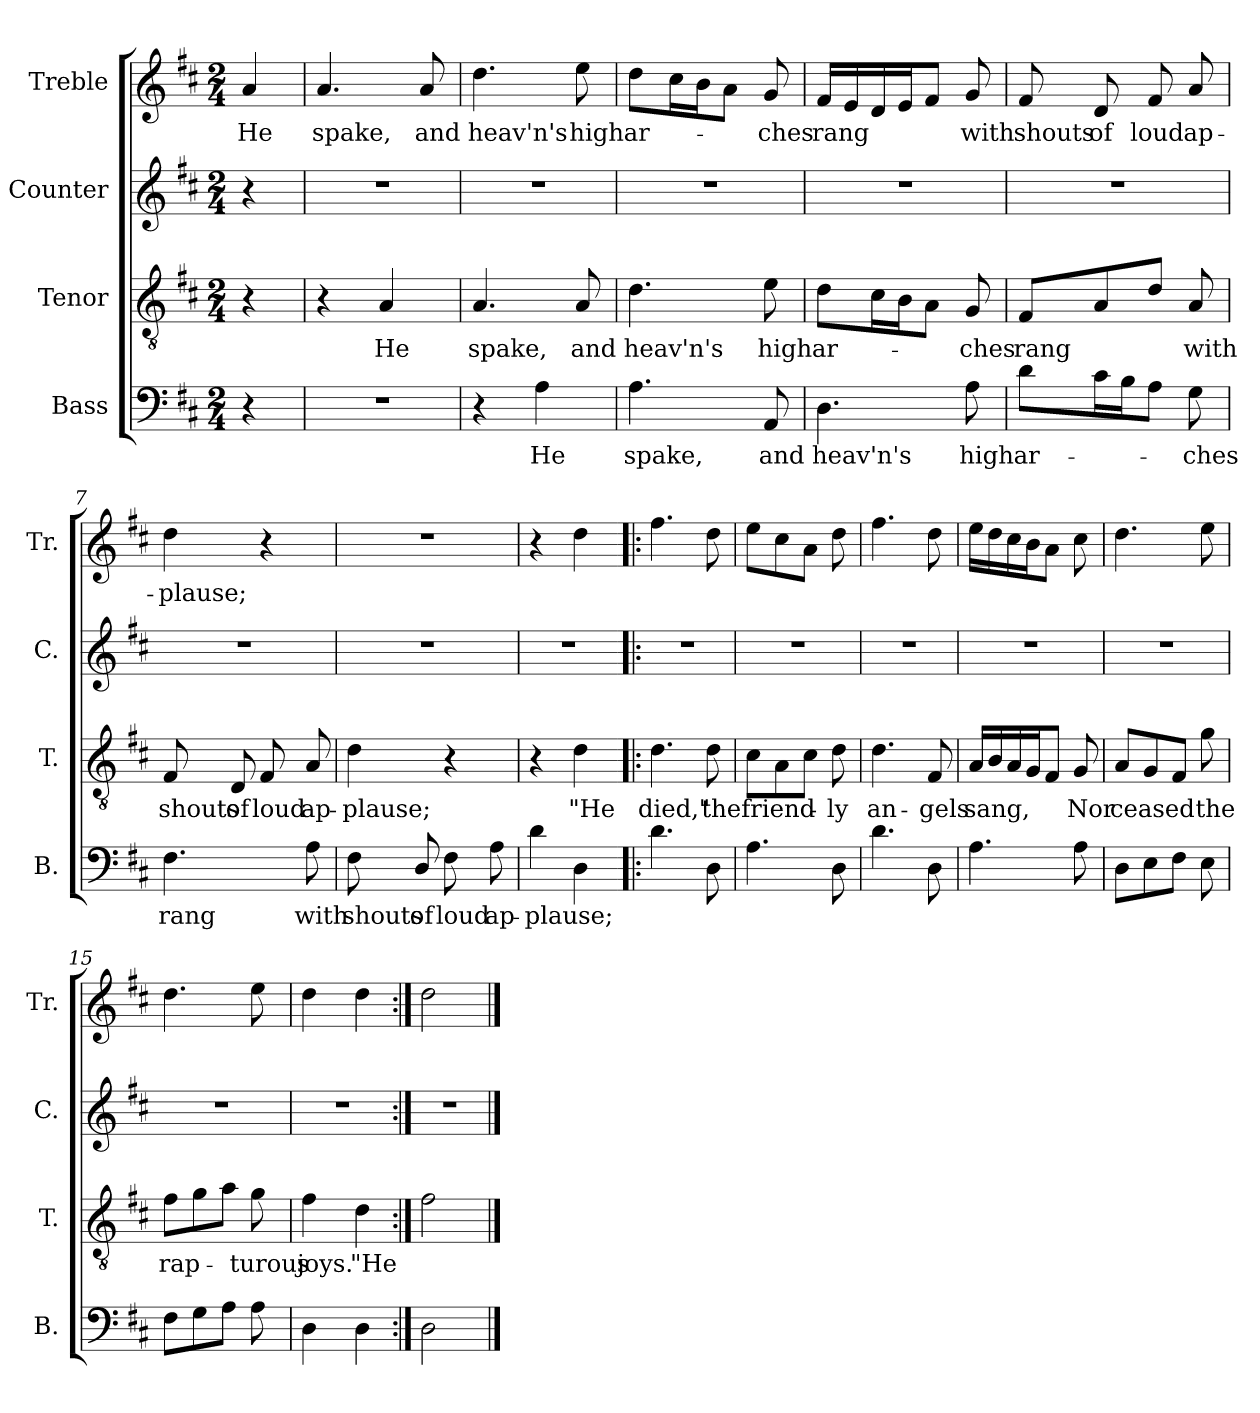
**kern	**text	**kern	**text	**kern	**kern	**text
*part4	*part4	*part3	*part3	*part2	*part1	*part1
*staff4	*staff4	*staff3	*staff3	*staff2	*staff1	*staff1
*I"Bass	*	*I"Tenor	*	*I"Counter	*I"Treble	*
*I'B.	*	*I'T.	*	*I'C.	*I'Tr.	*
*clefF4	*	*clefGv2	*	*clefG2	*clefG2	*
*k[f#c#]	*	*k[f#c#]	*	*k[f#c#]	*k[f#c#]	*
*M2/4	*	*M2/4	*	*M2/4	*M2/4	*
=1	=1	=1	=1	=1	=1	=1
4r	.	4r	.	4r	4a/	He
=2	=2	=2	=2	=2	=2	=2
2r	.	4r	.	2r	4.a/	spake,
.	.	4A/	He	.	.	.
.	.	.	.	.	8a/	and
=3	=3	=3	=3	=3	=3	=3
4r	.	4.A/	spake,	2r	4.dd\	heav'n's
4A\	He	.	.	.	.	.
.	.	8A/	and	.	8ee\	high
=4	=4	=4	=4	=4	=4	=4
4.A\	spake,	4.d\	heav'n's	2r	8dd\L	ar-
.	.	.	.	.	16cc#\L	.
.	.	.	.	.	16b\J	.
.	.	.	.	.	8a\J	.
8AA/	and	8e\	high	.	8g/	-ches
=5	=5	=5	=5	=5	=5	=5
4.D\	heav'n's	8d\L	ar-	2r	16f#/LL	rang
.	.	.	.	.	16e/	.
.	.	16c#\L	.	.	16d/	.
.	.	16B\J	.	.	16e/J	.
.	.	8A\J	.	.	8f#/J	.
8A\	high	8G/	-ches	.	8g/	with
=6	=6	=6	=6	=6	=6	=6
8d\L	ar-	8F#/L	rang	2r	8f#/	shouts
16c#\L	.	8A/	.	.	8d/	of
16B\J	.	.	.	.	.	.
8A\J	.	8d/J	.	.	8f#/	loud
8G\	-ches	8A/	with	.	8a/	ap-
=7	=7	=7	=7	=7	=7	=7
4.F#\	rang	8F#/	shouts	2r	4dd\	-plause;
.	.	8D/	of	.	.	.
.	.	8F#/	loud	.	4r	.
8A\	with	8A/	ap-	.	.	.
=8	=8	=8	=8	=8	=8	=8
8F#\	shouts	4d\	-plause;	2r	2r	.
8D/	of	.	.	.	.	.
8F#\	loud	4r	.	.	.	.
8A\	ap-	.	.	.	.	.
=9	=9	=9	=9	=9	=9	=9
4d\	-plause;	4r	.	2r	4r	.
4D\	.	4d\	"He	.	4dd\	.
=10!|:	=10!|:	=10!|:	=10!|:	=10!|:	=10!|:	=10!|:
4.d\	.	4.d\	died,"	2r	4.ff#\	.
8D\	.	8d\	the	.	8dd\	.
=11	=11	=11	=11	=11	=11	=11
4.A\	.	8c#\L	friend-	2r	8ee\L	.
.	.	8A\	.	.	8cc#\	.
.	.	8c#\J	.	.	8a\J	.
8D\	.	8d\	-ly	.	8dd\	.
=12	=12	=12	=12	=12	=12	=12
4.d\	.	4.d\	an-	2r	4.ff#\	.
8D\	.	8F#/	-gels	.	8dd\	.
=13	=13	=13	=13	=13	=13	=13
4.A\	.	16A/LL	sang,	2r	16ee\LL	.
.	.	16B/	.	.	16dd\	.
.	.	16A/	.	.	16cc#\	.
.	.	16G/J	.	.	16b\J	.
.	.	8F#/J	.	.	8a\J	.
8A\	.	8G/	Nor	.	8cc#\	.
=14	=14	=14	=14	=14	=14	=14
8D\L	.	8A/L	ceased	2r	4.dd\	.
8E\	.	8G/	.	.	.	.
8F#\J	.	8F#/J	.	.	.	.
8E\	.	8g\	the	.	8ee\	.
=15	=15	=15	=15	=15	=15	=15
8F#\L	.	8f#\L	rap-	2r	4.dd\	.
8G\	.	8g\	.	.	.	.
8A\J	.	8a\J	.	.	.	.
8A\	.	8g\	-turous	.	8ee\	.
=16	=16	=16	=16	=16	=16	=16
4D\	.	4f#\	joys.	2r	4dd\	.
4D\	.	4d\	"He	.	4dd\	.
=17:|!	=17:|!	=17:|!	=17:|!	=17:|!	=17:|!	=17:|!
2D\	.	2f#\	.	2r	2dd\	.
==	==	==	==	==	==	==
*-	*-	*-	*-	*-	*-	*-
